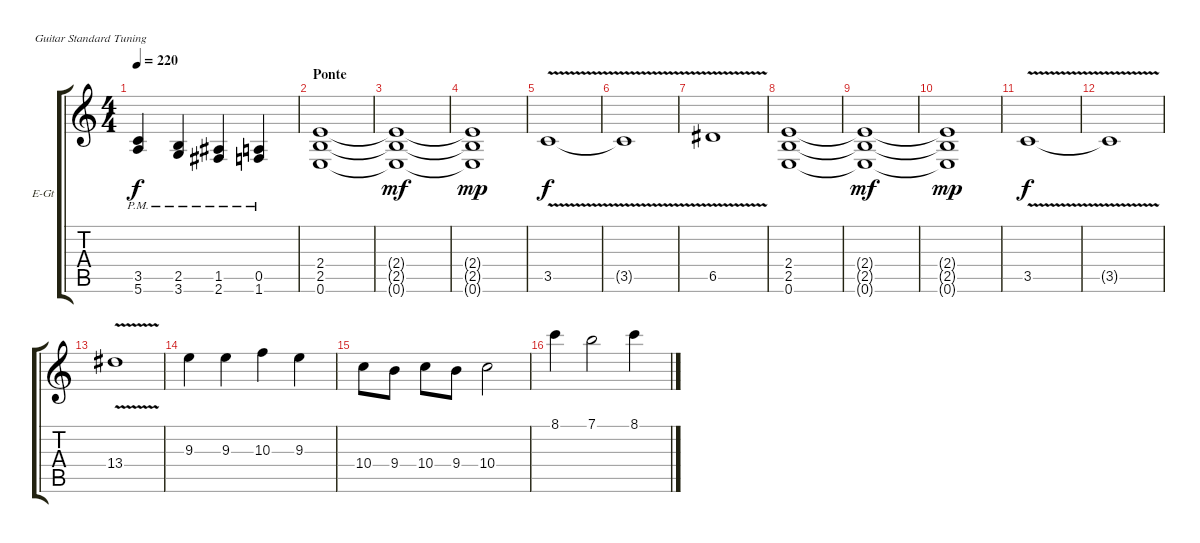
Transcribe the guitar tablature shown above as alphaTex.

\defaultSystemsLayout 4
\bracketExtendMode groupsimilarinstruments
\firstSystemTrackNameOrientation horizontal
\otherSystemsTrackNameOrientation horizontal
\track ("Electric Guitar" "E-Gt") {instrument distortionguitar}
\staff {score tabs}
\tuning (E4 B3 G3 D3 A2 E2)
\ts (4 4)
\tempo 220
\clef g2
\ks c
(3.5{pm} 5.6{pm}).4{dy f} (2.5{pm} 3.6{pm}).4 (1.5{pm} 2.6{pm}).4 (0.5{pm} 1.6{pm}).4 |
\section ("" "Ponte")
(0.6 2.5 2.4).1 |
(0.6{t} 2.5{t} 2.4{t}).1{dy mf} |
(0.6{t} 2.5{t} 2.4{t}).1{dy mp} |
3.5{v}.1{dy f} |
3.5{v t}.1 |
6.5{v}.1 |
(0.6 2.5 2.4).1 |
(0.6{t} 2.5{t} 2.4{t}).1{dy mf} |
(0.6{t} 2.5{t} 2.4{t}).1{dy mp} |
3.5{v}.1{dy f} |
3.5{v t}.1 |
13.4{v}.1 |
9.3.4 9.3.4 10.3.4 9.3.4 |
10.4.8 9.4.8 10.4.8 9.4.8 10.4.2 |
8.1.4 7.1.2 8.1.4
